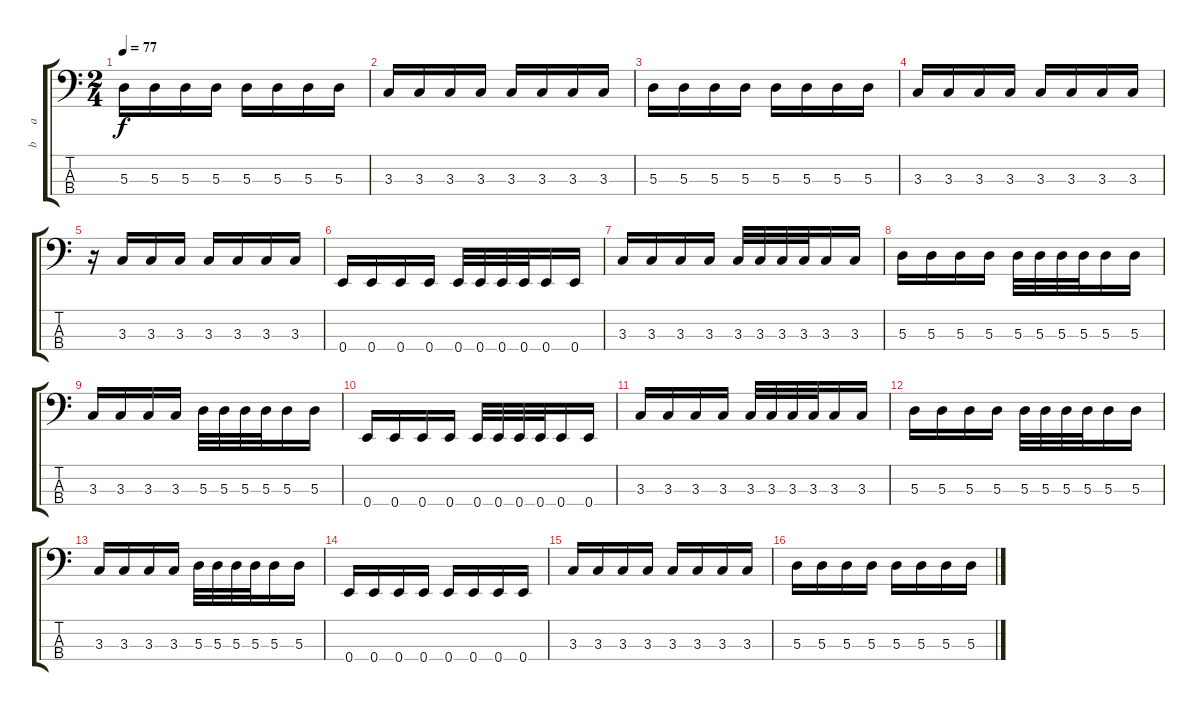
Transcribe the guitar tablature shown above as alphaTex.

\track ("b      a       s      s" "b      a  ") {instrument slapbass1}
\staff {score tabs}
\tuning (G2 D2 A1 E1) {hide}
\ts (2 4)
\tempo 77
\clef f4
\ks c
5.3.16{dy f} 5.3.16 5.3.16 5.3.16 5.3.16 5.3.16 5.3.16 5.3.16 |
3.3.16 3.3.16 3.3.16 3.3.16 3.3.16 3.3.16 3.3.16 3.3.16 |
5.3.16 5.3.16 5.3.16 5.3.16 5.3.16 5.3.16 5.3.16 5.3.16 |
3.3.16 3.3.16 3.3.16 3.3.16 3.3.16 3.3.16 3.3.16 3.3.16 |
r.16 3.3.16 3.3.16 3.3.16 3.3.16 3.3.16 3.3.16 3.3.16 |
0.4.16 0.4.16 0.4.16 0.4.16 0.4.32 0.4.32 0.4.32 0.4.32 0.4.16 0.4.16 |
3.3.16 3.3.16 3.3.16 3.3.16 3.3.32 3.3.32 3.3.32 3.3.32 3.3.16 3.3.16 |
5.3.16 5.3.16 5.3.16 5.3.16 5.3.32 5.3.32 5.3.32 5.3.32 5.3.16 5.3.16 |
3.3.16 3.3.16 3.3.16 3.3.16 5.3.32 5.3.32 5.3.32 5.3.32 5.3.16 5.3.16 |
0.4.16 0.4.16 0.4.16 0.4.16 0.4.32 0.4.32 0.4.32 0.4.32 0.4.16 0.4.16 |
3.3.16 3.3.16 3.3.16 3.3.16 3.3.32 3.3.32 3.3.32 3.3.32 3.3.16 3.3.16 |
5.3.16 5.3.16 5.3.16 5.3.16 5.3.32 5.3.32 5.3.32 5.3.32 5.3.16 5.3.16 |
3.3.16 3.3.16 3.3.16 3.3.16 5.3.32 5.3.32 5.3.32 5.3.32 5.3.16 5.3.16 |
0.4.16 0.4.16 0.4.16 0.4.16 0.4.16 0.4.16 0.4.16 0.4.16 |
3.3.16 3.3.16 3.3.16 3.3.16 3.3.16 3.3.16 3.3.16 3.3.16 |
5.3.16 5.3.16 5.3.16 5.3.16 5.3.16 5.3.16 5.3.16 5.3.16
